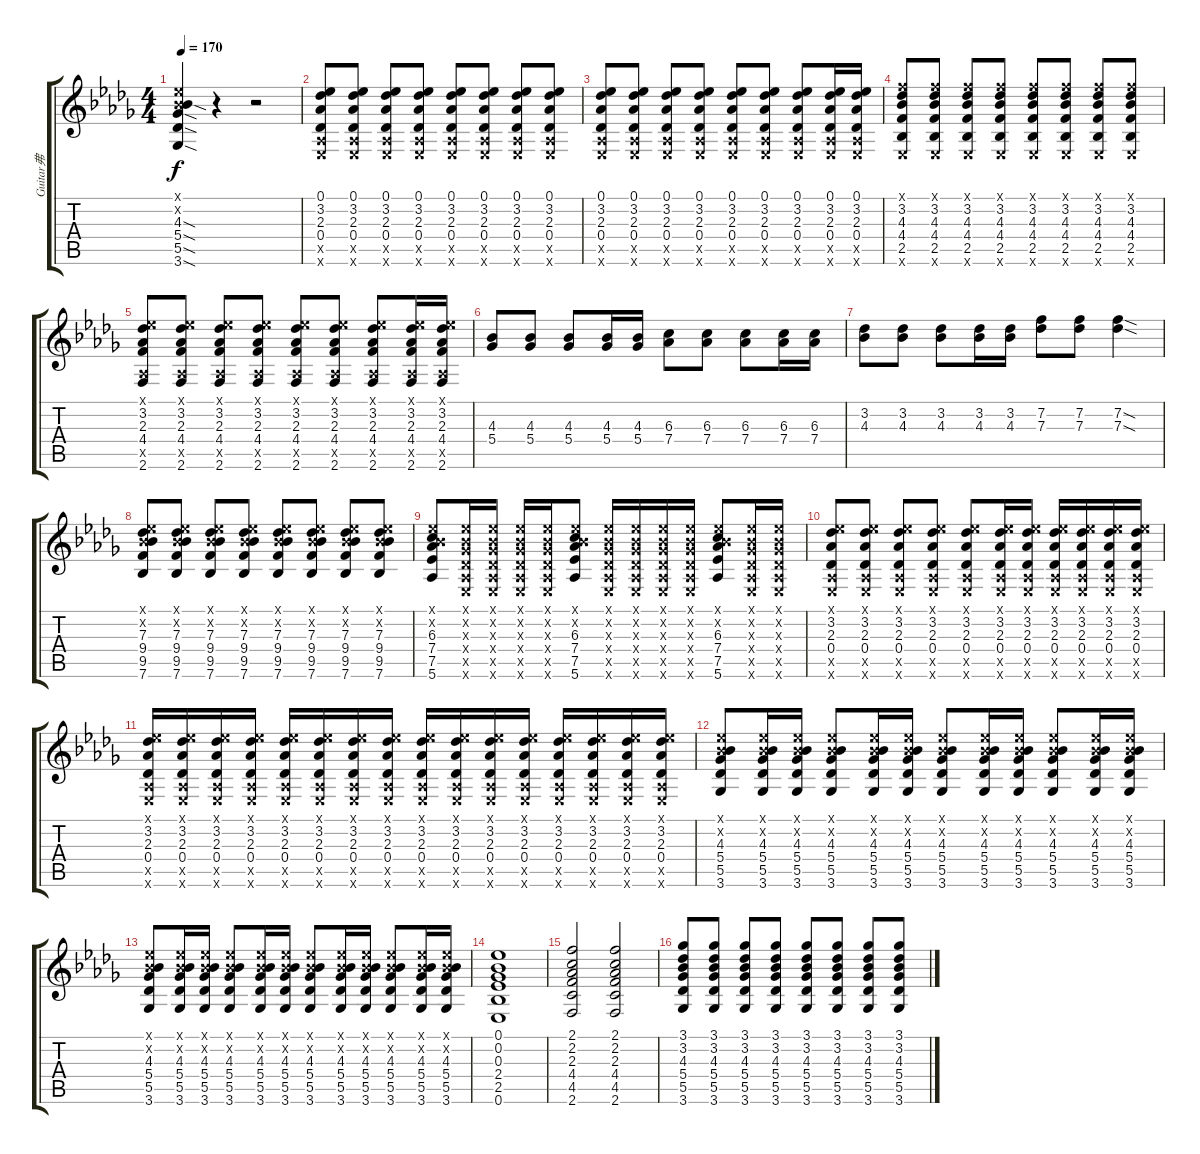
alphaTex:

\track ("Guitar弗" "Guitar弗") {instrument distortionguitar}
\staff {score tabs}
\tuning (Eb4 Bb3 Gb3 Db3 Ab2 Eb2) {hide}
\ts (4 4)
\tempo 170
\clef g2
\ks db
(0.1{x} 0.2{x} 4.3{sod} 5.4{sod} 5.5{sod} 3.6{sod}).4{dy f} r.4 r.2 |
(0.1 3.2 2.3 0.4 0.5{x} 0.6{x}).8 (0.1 3.2 2.3 0.4 0.5{x} 0.6{x}).8 (0.1 3.2 2.3 0.4 0.5{x} 0.6{x}).8 (0.1 3.2 2.3 0.4 0.5{x} 0.6{x}).8 (0.1 3.2 2.3 0.4 0.5{x} 0.6{x}).8 (0.1 3.2 2.3 0.4 0.5{x} 0.6{x}).8 (0.1 3.2 2.3 0.4 0.5{x} 0.6{x}).8 (0.1 3.2 2.3 0.4 0.5{x} 0.6{x}).8 |
(0.1 3.2 2.3 0.4 0.5{x} 0.6{x}).8 (0.1 3.2 2.3 0.4 0.5{x} 0.6{x}).8 (0.1 3.2 2.3 0.4 0.5{x} 0.6{x}).8 (0.1 3.2 2.3 0.4 0.5{x} 0.6{x}).8 (0.1 3.2 2.3 0.4 0.5{x} 0.6{x}).8 (0.1 3.2 2.3 0.4 0.5{x} 0.6{x}).8 (0.1 3.2 2.3 0.4 0.5{x} 0.6{x}).8 (0.1 3.2 2.3 0.4 0.5{x} 0.6{x}).16 (0.1 3.2 2.3 0.4 0.5{x} 0.6{x}).16 |
(2.1{x} 3.2 4.3 4.4 2.5 0.6{x}).8 (2.1{x} 3.2 4.3 4.4 2.5 0.6{x}).8 (2.1{x} 3.2 4.3 4.4 2.5 0.6{x}).8 (2.1{x} 3.2 4.3 4.4 2.5 0.6{x}).8 (2.1{x} 3.2 4.3 4.4 2.5 0.6{x}).8 (2.1{x} 3.2 4.3 4.4 2.5 0.6{x}).8 (2.1{x} 3.2 4.3 4.4 2.5 0.6{x}).8 (2.1{x} 3.2 4.3 4.4 2.5 0.6{x}).8 |
(0.1{x} 3.2 2.3 4.4 0.5{x} 2.6).8 (0.1{x} 3.2 2.3 4.4 0.5{x} 2.6).8 (0.1{x} 3.2 2.3 4.4 0.5{x} 2.6).8 (0.1{x} 3.2 2.3 4.4 0.5{x} 2.6).8 (0.1{x} 3.2 2.3 4.4 0.5{x} 2.6).8 (0.1{x} 3.2 2.3 4.4 0.5{x} 2.6).8 (0.1{x} 3.2 2.3 4.4 0.5{x} 2.6).8 (0.1{x} 3.2 2.3 4.4 0.5{x} 2.6).16 (0.1{x} 3.2 2.3 4.4 0.5{x} 2.6).16 |
(4.3 5.4).8 (4.3 5.4).8 (4.3 5.4).8 (4.3 5.4).16 (4.3 5.4).16 (6.3 7.4).8 (6.3 7.4).8 (6.3 7.4).8 (6.3 7.4).16 (6.3 7.4).16 |
(3.2 4.3).8 (3.2 4.3).8 (3.2 4.3).8 (3.2 4.3).16 (3.2 4.3).16 (7.2 7.3).8 (7.2 7.3).8 (7.2{sod} 7.3{sod}).4 |
(0.1{x} 0.2{x} 7.3 9.4 9.5 7.6).8 (0.1{x} 0.2{x} 7.3 9.4 9.5 7.6).8 (0.1{x} 0.2{x} 7.3 9.4 9.5 7.6).8 (0.1{x} 0.2{x} 7.3 9.4 9.5 7.6).8 (0.1{x} 0.2{x} 7.3 9.4 9.5 7.6).8 (0.1{x} 0.2{x} 7.3 9.4 9.5 7.6).8 (0.1{x} 0.2{x} 7.3 9.4 9.5 7.6).8 (0.1{x} 0.2{x} 7.3 9.4 9.5 7.6).8 |
(0.1{x} 0.2{x} 6.3 7.4 7.5 5.6).8 (0.1{x} 0.2{x} 0.3{x} 0.4{x} 0.5{x} 0.6{x}).16 (0.1{x} 0.2{x} 0.3{x} 0.4{x} 0.5{x} 0.6{x}).16 (0.1{x} 0.2{x} 0.3{x} 0.4{x} 0.5{x} 0.6{x}).16 (0.1{x} 0.2{x} 0.3{x} 0.4{x} 0.5{x} 0.6{x}).16 (0.1{x} 0.2{x} 6.3 7.4 7.5 5.6).8 (0.1{x} 0.2{x} 0.3{x} 0.4{x} 0.5{x} 0.6{x}).16 (0.1{x} 0.2{x} 0.3{x} 0.4{x} 0.5{x} 0.6{x}).16 (0.1{x} 0.2{x} 0.3{x} 0.4{x} 0.5{x} 0.6{x}).16 (0.1{x} 0.2{x} 0.3{x} 0.4{x} 0.5{x} 0.6{x}).16 (0.1{x} 0.2{x} 6.3 7.4 7.5 5.6).8 (0.1{x} 0.2{x} 0.3{x} 0.4{x} 0.5{x} 0.6{x}).16 (0.1{x} 0.2{x} 0.3{x} 0.4{x} 0.5{x} 0.6{x}).16 |
(0.1{x} 3.2 2.3 0.4 0.5{x} 0.6{x}).8 (0.1{x} 3.2 2.3 0.4 0.5{x} 0.6{x}).8 (0.1{x} 3.2 2.3 0.4 0.5{x} 0.6{x}).8 (0.1{x} 3.2 2.3 0.4 0.5{x} 0.6{x}).8 (0.1{x} 3.2 2.3 0.4 0.5{x} 0.6{x}).8 (0.1{x} 3.2 2.3 0.4 0.5{x} 0.6{x}).16 (0.1{x} 3.2 2.3 0.4 0.5{x} 0.6{x}).16 (0.1{x} 3.2 2.3 0.4 0.5{x} 0.6{x}).16 (0.1{x} 3.2 2.3 0.4 0.5{x} 0.6{x}).16 (0.1{x} 3.2 2.3 0.4 0.5{x} 0.6{x}).16 (0.1{x} 3.2 2.3 0.4 0.5{x} 0.6{x}).16 |
(0.1{x} 3.2 2.3 0.4 0.5{x} 0.6{x}).16 (0.1{x} 3.2 2.3 0.4 0.5{x} 0.6{x}).16 (0.1{x} 3.2 2.3 0.4 0.5{x} 0.6{x}).16 (0.1{x} 3.2 2.3 0.4 0.5{x} 0.6{x}).16 (0.1{x} 3.2 2.3 0.4 0.5{x} 0.6{x}).16 (0.1{x} 3.2 2.3 0.4 0.5{x} 0.6{x}).16 (0.1{x} 3.2 2.3 0.4 0.5{x} 0.6{x}).16 (0.1{x} 3.2 2.3 0.4 0.5{x} 0.6{x}).16 (0.1{x} 3.2 2.3 0.4 0.5{x} 0.6{x}).16 (0.1{x} 3.2 2.3 0.4 0.5{x} 0.6{x}).16 (0.1{x} 3.2 2.3 0.4 0.5{x} 0.6{x}).16 (0.1{x} 3.2 2.3 0.4 0.5{x} 0.6{x}).16 (0.1{x} 3.2 2.3 0.4 0.5{x} 0.6{x}).16 (0.1{x} 3.2 2.3 0.4 0.5{x} 0.6{x}).16 (0.1{x} 3.2 2.3 0.4 0.5{x} 0.6{x}).16 (0.1{x} 3.2 2.3 0.4 0.5{x} 0.6{x}).16 |
(0.1{x} 0.2{x} 4.3 5.4 5.5 3.6).8 (0.1{x} 0.2{x} 4.3 5.4 5.5 3.6).16 (0.1{x} 0.2{x} 4.3 5.4 5.5 3.6).16 (0.1{x} 0.2{x} 4.3 5.4 5.5 3.6).8 (0.1{x} 0.2{x} 4.3 5.4 5.5 3.6).16 (0.1{x} 0.2{x} 4.3 5.4 5.5 3.6).16 (0.1{x} 0.2{x} 4.3 5.4 5.5 3.6).8 (0.1{x} 0.2{x} 4.3 5.4 5.5 3.6).16 (0.1{x} 0.2{x} 4.3 5.4 5.5 3.6).16 (0.1{x} 0.2{x} 4.3 5.4 5.5 3.6).8 (0.1{x} 0.2{x} 4.3 5.4 5.5 3.6).16 (0.1{x} 0.2{x} 4.3 5.4 5.5 3.6).16 |
(0.1{x} 0.2{x} 4.3 5.4 5.5 3.6).8 (0.1{x} 0.2{x} 4.3 5.4 5.5 3.6).16 (0.1{x} 0.2{x} 4.3 5.4 5.5 3.6).16 (0.1{x} 0.2{x} 4.3 5.4 5.5 3.6).8 (0.1{x} 0.2{x} 4.3 5.4 5.5 3.6).16 (0.1{x} 0.2{x} 4.3 5.4 5.5 3.6).16 (0.1{x} 0.2{x} 4.3 5.4 5.5 3.6).8 (0.1{x} 0.2{x} 4.3 5.4 5.5 3.6).16 (0.1{x} 0.2{x} 4.3 5.4 5.5 3.6).16 (0.1{x} 0.2{x} 4.3 5.4 5.5 3.6).8 (0.1{x} 0.2{x} 4.3 5.4 5.5 3.6).16 (0.1{x} 0.2{x} 4.3 5.4 5.5 3.6).16 |
(0.1 0.2 0.3 2.4 2.5 0.6).1 |
(2.1 2.2 2.3 4.4 4.5 2.6).2 (2.1 2.2 2.3 4.4 4.5 2.6).2 |
(3.1 3.2 4.3 5.4 5.5 3.6).8 (3.1 3.2 4.3 5.4 5.5 3.6).8 (3.1 3.2 4.3 5.4 5.5 3.6).8 (3.1 3.2 4.3 5.4 5.5 3.6).8 (3.1 3.2 4.3 5.4 5.5 3.6).8 (3.1 3.2 4.3 5.4 5.5 3.6).8 (3.1 3.2 4.3 5.4 5.5 3.6).8 (3.1 3.2 4.3 5.4 5.5 3.6).8
